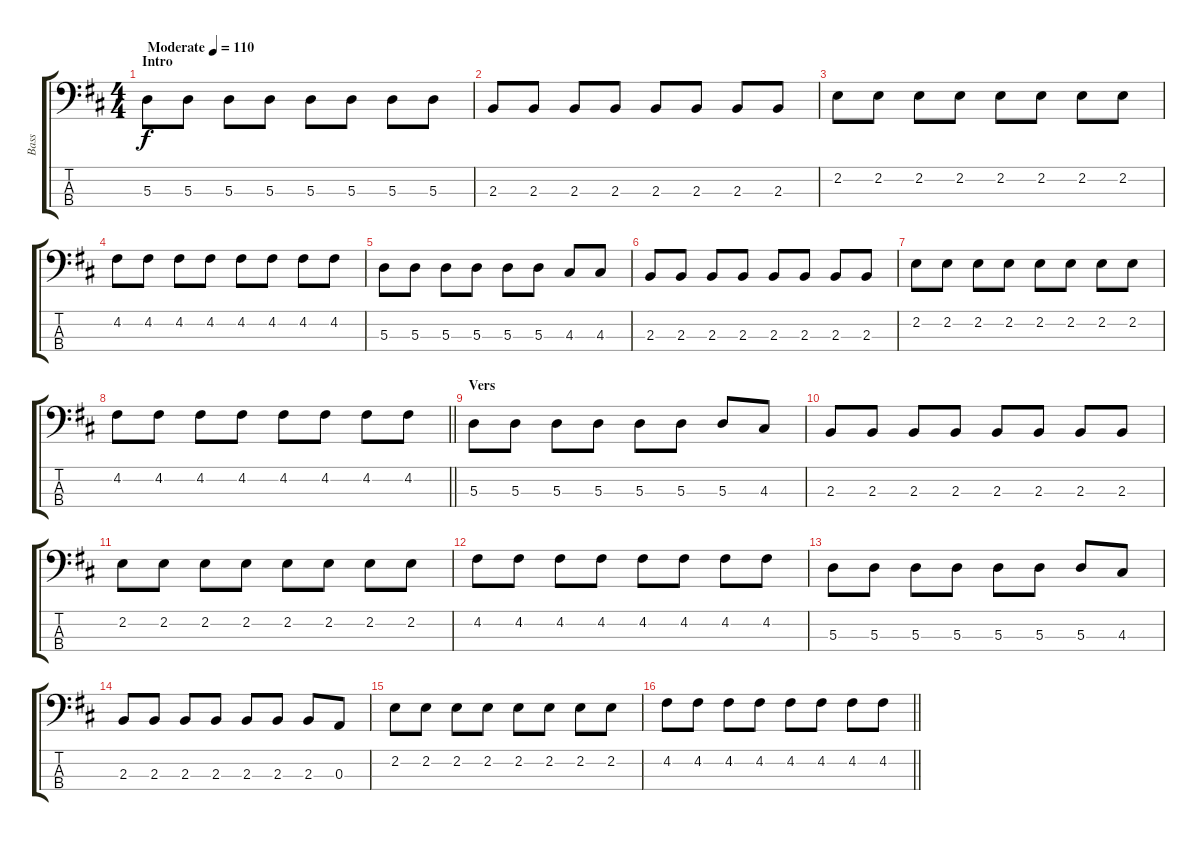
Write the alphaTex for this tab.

\track ("Bass" "Bass") {instrument electricbassfinger}
\staff {score tabs}
\tuning (G2 D2 A1 E1) {hide}
\ts (4 4)
\section ("" "Intro")
\tempo (110 "Moderate")
\clef f4
\ks d
5.3.8{dy f instrument electricbassfinger} 5.3.8 5.3.8 5.3.8 5.3.8 5.3.8 5.3.8 5.3.8 |
2.3.8 2.3.8 2.3.8 2.3.8 2.3.8 2.3.8 2.3.8 2.3.8 |
2.2.8 2.2.8 2.2.8 2.2.8 2.2.8 2.2.8 2.2.8 2.2.8 |
4.2.8 4.2.8 4.2.8 4.2.8 4.2.8 4.2.8 4.2.8 4.2.8 |
5.3.8 5.3.8 5.3.8 5.3.8 5.3.8 5.3.8 4.3.8 4.3.8 |
2.3.8 2.3.8 2.3.8 2.3.8 2.3.8 2.3.8 2.3.8 2.3.8 |
2.2.8 2.2.8 2.2.8 2.2.8 2.2.8 2.2.8 2.2.8 2.2.8 |
\barLineRight lightlight
4.2.8 4.2.8 4.2.8 4.2.8 4.2.8 4.2.8 4.2.8 4.2.8 |
\section ("" "Vers")
5.3.8 5.3.8 5.3.8 5.3.8 5.3.8 5.3.8 5.3.8 4.3.8 |
2.3.8 2.3.8 2.3.8 2.3.8 2.3.8 2.3.8 2.3.8 2.3.8 |
2.2.8 2.2.8 2.2.8 2.2.8 2.2.8 2.2.8 2.2.8 2.2.8 |
4.2.8 4.2.8 4.2.8 4.2.8 4.2.8 4.2.8 4.2.8 4.2.8 |
5.3.8 5.3.8 5.3.8 5.3.8 5.3.8 5.3.8 5.3.8 4.3.8 |
2.3.8 2.3.8 2.3.8 2.3.8 2.3.8 2.3.8 2.3.8 0.3.8 |
2.2.8 2.2.8 2.2.8 2.2.8 2.2.8 2.2.8 2.2.8 2.2.8 |
\barLineRight lightlight
4.2.8 4.2.8 4.2.8 4.2.8 4.2.8 4.2.8 4.2.8 4.2.8
